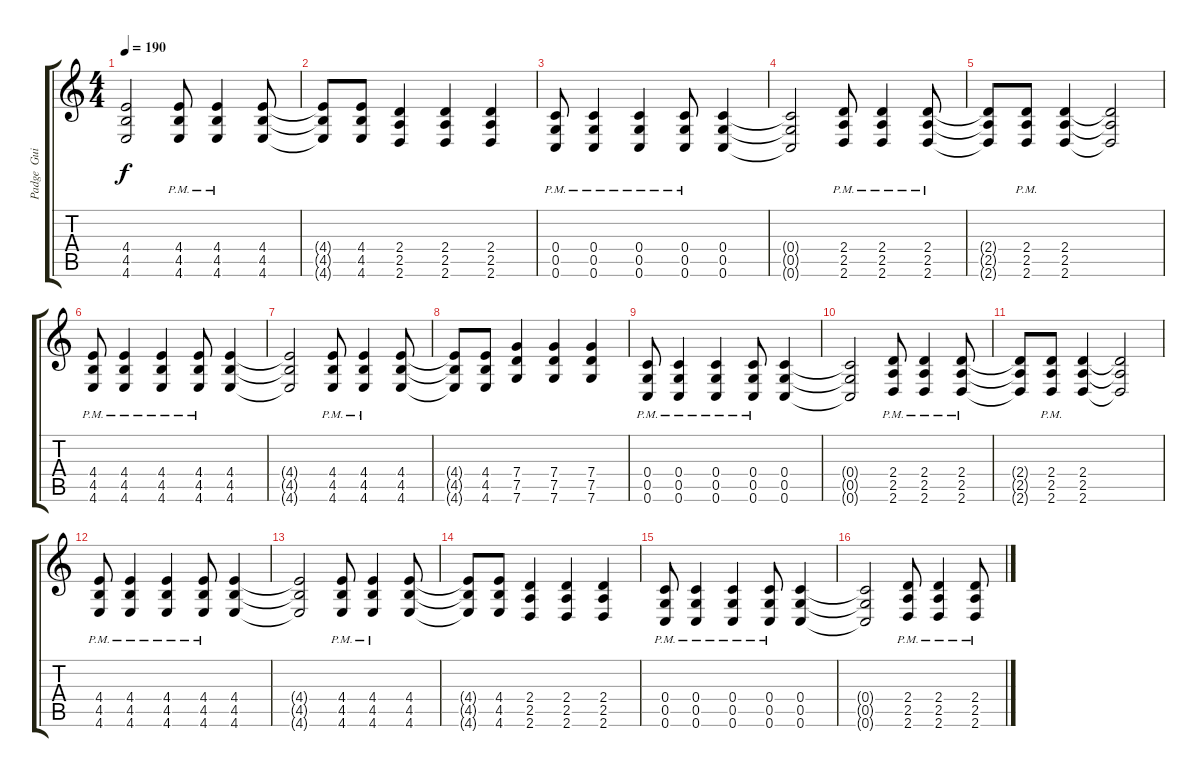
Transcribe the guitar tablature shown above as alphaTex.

\track ("Padge  Guitar" "Padge  Gui") {instrument distortionguitar}
\staff {score tabs}
\tuning (D4 A3 F3 C3 G2 C2) {hide}
\ts (4 4)
\tempo 190
\clef g2
\ks c
(4.4{t} 4.5{t} 4.6{t}).2{dy f} (4.4{pm} 4.5{pm} 4.6{pm}).8 (4.4{pm} 4.5{pm} 4.6{pm}).4 (4.4 4.5 4.6).8 |
(4.4{t} 4.5{t} 4.6{t}).8 (4.4 4.5 4.6).8 (2.4 2.5 2.6).4 (2.4 2.5 2.6).4 (2.4 2.5 2.6).4 |
(0.4{pm} 0.5{pm} 0.6{pm}).8 (0.4{pm} 0.5{pm} 0.6{pm}).4 (0.4{pm} 0.5{pm} 0.6{pm}).4 (0.4{pm} 0.5{pm} 0.6{pm}).8 (0.4 0.5 0.6).4 |
(0.4{t} 0.5{t} 0.6{t}).2 (2.4{pm} 2.5{pm} 2.6{pm}).8 (2.4{pm} 2.5{pm} 2.6{pm}).4 (2.4{pm} 2.5{pm} 2.6{pm}).8 |
(2.4{t} 2.5{t} 2.6{t}).8 (2.4{pm} 2.5{pm} 2.6{pm}).8 (2.4 2.5 2.6).4 (2.4{t} 2.5{t} 2.6{t}).2 |
(4.4{pm} 4.5{pm} 4.6{pm}).8 (4.4{pm} 4.5{pm} 4.6{pm}).4 (4.4{pm} 4.5{pm} 4.6{pm}).4 (4.4{pm} 4.5{pm} 4.6{pm}).8 (4.4 4.5 4.6).4 |
(4.4{t} 4.5{t} 4.6{t}).2 (4.4{pm} 4.5{pm} 4.6{pm}).8 (4.4{pm} 4.5{pm} 4.6{pm}).4 (4.4 4.5 4.6).8 |
(4.4{t} 4.5{t} 4.6{t}).8 (4.4 4.5 4.6).8 (7.4 7.5 7.6).4 (7.4 7.5 7.6).4 (7.4 7.5 7.6).4 |
(0.4{pm} 0.5{pm} 0.6{pm}).8 (0.4{pm} 0.5{pm} 0.6{pm}).4 (0.4{pm} 0.5{pm} 0.6{pm}).4 (0.4{pm} 0.5{pm} 0.6{pm}).8 (0.4 0.5 0.6).4 |
(0.4{t} 0.5{t} 0.6{t}).2 (2.4{pm} 2.5{pm} 2.6{pm}).8 (2.4{pm} 2.5{pm} 2.6{pm}).4 (2.4{pm} 2.5{pm} 2.6{pm}).8 |
(2.4{t} 2.5{t} 2.6{t}).8 (2.4{pm} 2.5{pm} 2.6{pm}).8 (2.4 2.5 2.6).4 (2.4{t} 2.5{t} 2.6{t}).2 |
(4.4{pm} 4.5{pm} 4.6{pm}).8 (4.4{pm} 4.5{pm} 4.6{pm}).4 (4.4{pm} 4.5{pm} 4.6{pm}).4 (4.4{pm} 4.5{pm} 4.6{pm}).8 (4.4 4.5 4.6).4 |
(4.4{t} 4.5{t} 4.6{t}).2 (4.4{pm} 4.5{pm} 4.6{pm}).8 (4.4{pm} 4.5{pm} 4.6{pm}).4 (4.4 4.5 4.6).8 |
(4.4{t} 4.5{t} 4.6{t}).8 (4.4 4.5 4.6).8 (2.4 2.5 2.6).4 (2.4 2.5 2.6).4 (2.4 2.5 2.6).4 |
(0.4{pm} 0.5{pm} 0.6{pm}).8 (0.4{pm} 0.5{pm} 0.6{pm}).4 (0.4{pm} 0.5{pm} 0.6{pm}).4 (0.4{pm} 0.5{pm} 0.6{pm}).8 (0.4 0.5 0.6).4 |
(0.4{t} 0.5{t} 0.6{t}).2 (2.4{pm} 2.5{pm} 2.6{pm}).8 (2.4{pm} 2.5{pm} 2.6{pm}).4 (2.4{pm} 2.5{pm} 2.6{pm}).8
